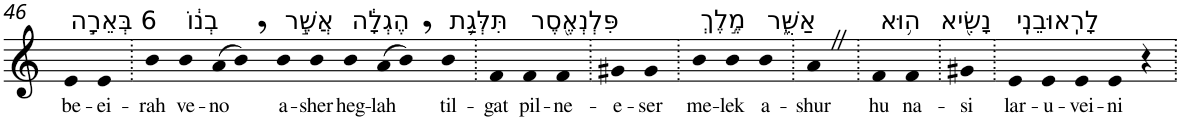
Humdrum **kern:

**kern	**text
*part1	*part1
*staff1	*staff1
*I"Piano	*
*I'Pno	*
!!LO:PB:g=z
*clefG2	*
*k[]	*
=46	=46
!LO:TX:a:t=6 בְּאֵרָ֣ה	!
!	!LO:LY:b
4e	be-
!	!LO:LY:b
4e	-ei-
=47.	=47.
!	!LO:LY:b
4b	-rah
!LO:TX:a:t=בְנ֔וֹ	!
!	!LO:LY:b
4b	ve-
!	!LO:LY:b
(>8a	-no
8b,)	.
!LO:TX:a:t=אֲשֶׁ֣ר	!
!	!LO:LY:b
4b	a-
!	!LO:LY:b
4b	-sher
!LO:TX:a:t=הֶגְלָ֔ה	!
!	!LO:LY:b
4b	heg-
!	!LO:LY:b
(>8a	-lah
8b,)	.
!LO:TX:a:t=תִּלְּגַ֥ת	!
!	!LO:LY:b
4b	til-
=48.	=48.
!	!LO:LY:b
4f	-gat
!LO:TX:a:t=פִּלְנְאֶ֖סֶר	!
!	!LO:LY:b
4f	pil-
!	!LO:LY:b
4f	-ne-
=49.	=49.
!	!LO:LY:b
4g#X	-e-
!	!LO:LY:b
4g#	-ser
=50.	=50.
!LO:TX:a:t=מֶ֣לֶךְ	!
!	!LO:LY:b
4b	me-
!	!LO:LY:b
4b	-lek
!LO:TX:a:t=אַשֻּׁ֑ר	!
!	!LO:LY:b
4b	a-
=51.	=51.
!	!LO:LY:b
4aZ	-shur
=52.	=52.
!LO:TX:a:t=ה֥וּא	!
!	!LO:LY:b
4f	hu
!LO:TX:a:t=נָשִׂ֖יא	!
!	!LO:LY:b
4f	na-
=53.	=53.
!	!LO:LY:b
4g#X	-si
=54.	=54.
!LO:TX:a:t=לָרֽאוּבֵנִֽי	!
!	!LO:LY:b
4e	lar-
!	!LO:LY:b
4e	-u-
!	!LO:LY:b
4e	-vei-
!	!LO:LY:b
4e	-ni
4r	.
=.	=.
*-	*-
